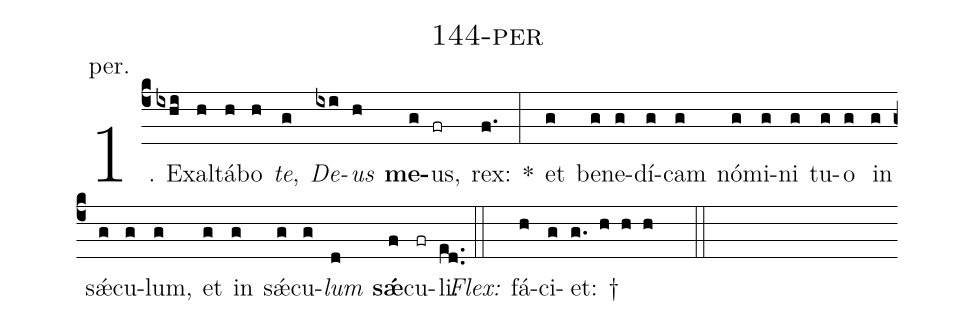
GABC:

name: 144-per;
annotation: per.;
%%
(c4)1. Ex(ixhi)al(h)tá(h)bo(h) <i>te</i>,(g) <i>De</i>(ixi)<i>us</i>(h) <b>me</b>(g)us,(fr) rex:(f.) *(:) et(g) be(g)ne(g)dí(g)cam(g) nó(g)mi(g)ni(g) tu(g)o(g) in(g) sǽ(g)cu(g)lum,(g) et(g) in(g) sǽ(g)cu(g)<i>lum</i>(d) <b>sǽ</b>(f)cu(fr)li.(ed..) (::)
<i>Flex:</i>()  fá(h)ci(g)et: †(g. h h h  ::)
